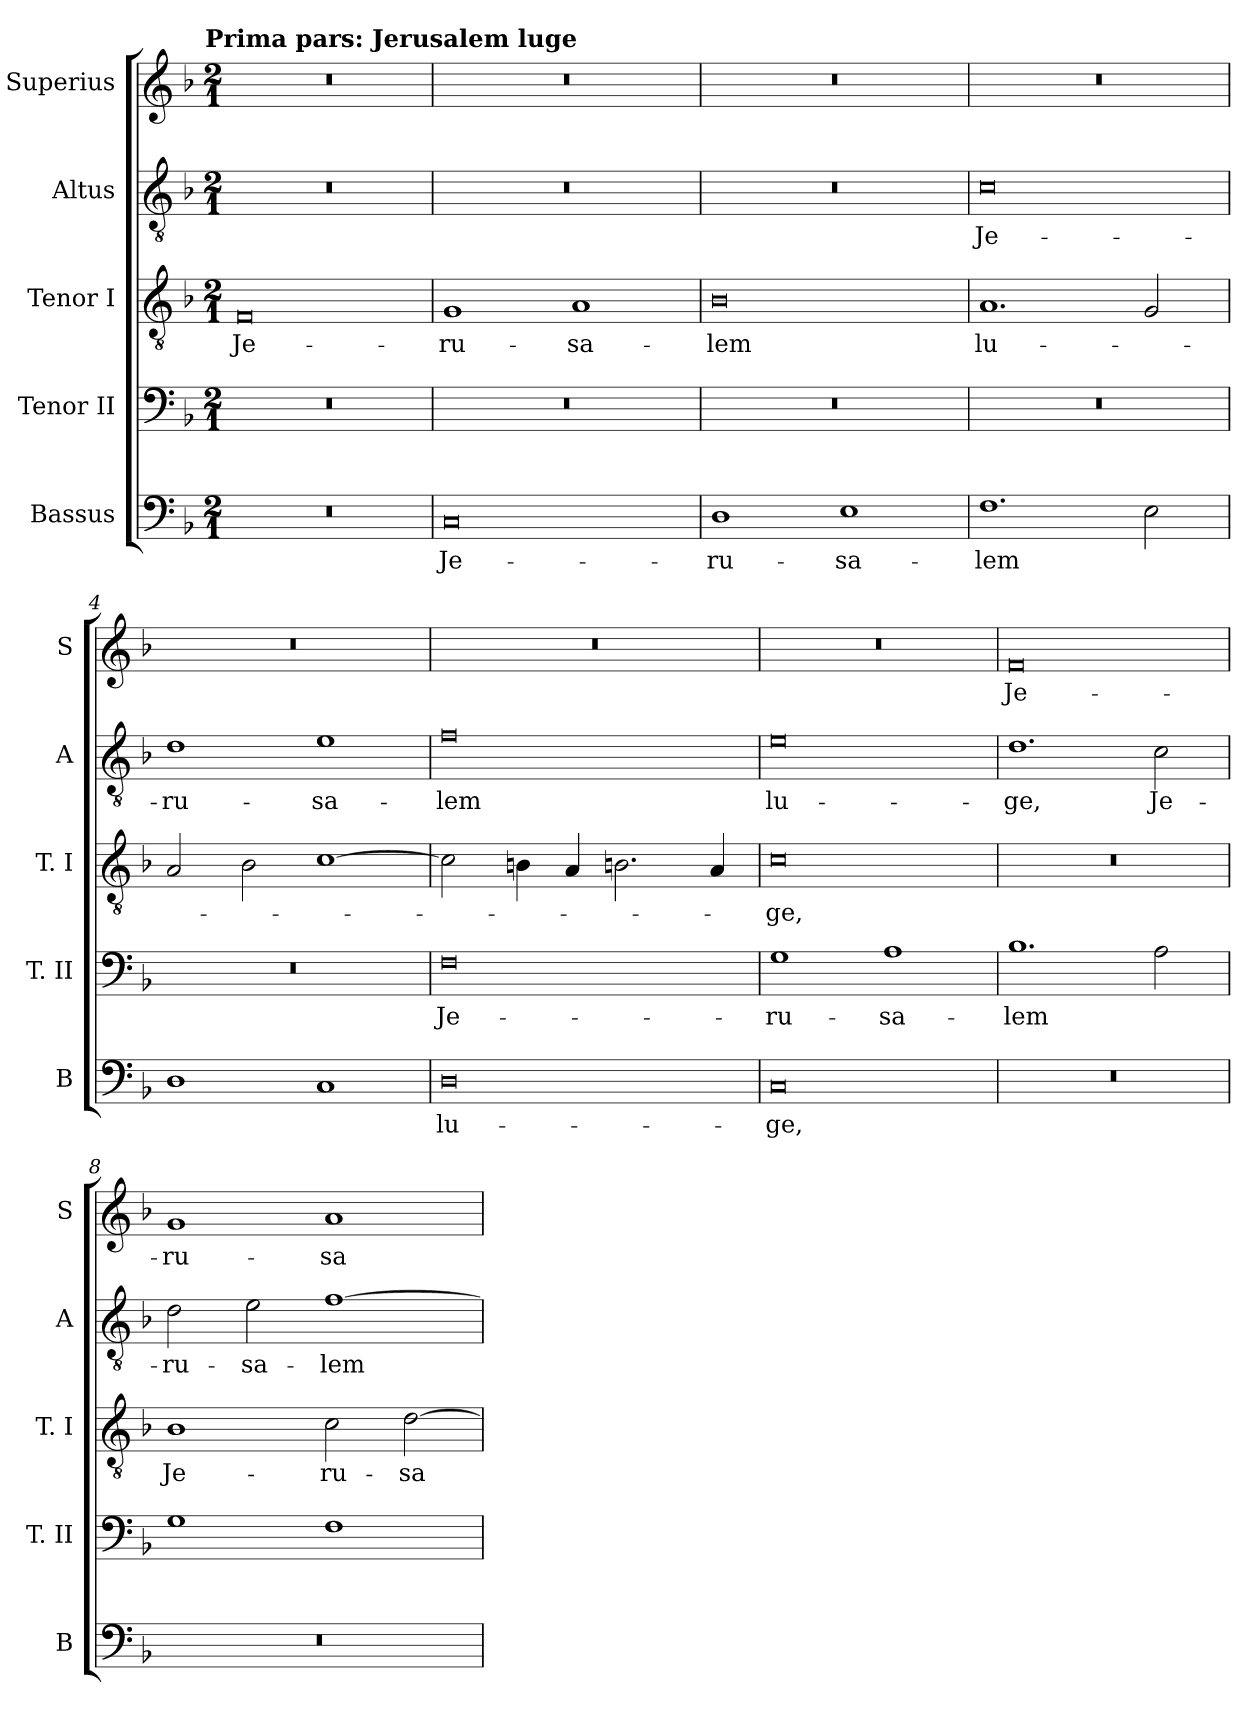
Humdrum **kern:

**kern	**text	**kern	**text	**kern	**text	**kern	**text	**kern	**text
*part5	*part5	*part4	*part4	*part3	*part3	*part2	*part2	*part1	*part1
*staff5	*staff5	*staff4	*staff4	*staff3	*staff3	*staff2	*staff2	*staff1	*staff1
*I"Bassus	*	*I"Tenor II	*	*I"Tenor I	*	*I"Altus	*	*I"Superius	*
*I'B	*	*I'T. II	*	*I'T. I	*	*I'A	*	*I'S	*
*clefF4	*	*clefF4	*	*clefGv2	*	*clefGv2	*	*clefG2	*
*k[b-]	*	*k[b-]	*	*k[b-]	*	*k[b-]	*	*k[b-]	*
*F:	*	*F:	*	*F:	*	*F:	*	*F:	*
!!LO:TX:omd:t=Prima pars&colon; Jerusalem luge
*M2/1	*	*M2/1	*	*M2/1	*	*M2/1	*	*M2/1	*
=	=	=	=	=	=	=	=	=	=
0r	.	0r	.	0F	Je-	0r	.	0r	.
=1	=1	=1	=1	=1	=1	=1	=1	=1	=1
0C	Je-	0r	.	1G	-ru-	0r	.	0r	.
.	.	.	.	1A	-sa-	.	.	.	.
=2	=2	=2	=2	=2	=2	=2	=2	=2	=2
1D	-ru-	0r	.	0B-	-lem	0r	.	0r	.
1E	-sa-	.	.	.	.	.	.	.	.
=3	=3	=3	=3	=3	=3	=3	=3	=3	=3
1.F	-lem	0r	.	1.A	lu-	0c	Je-	0r	.
2E	.	.	.	2G	.	.	.	.	.
=4	=4	=4	=4	=4	=4	=4	=4	=4	=4
1D	.	0r	.	2A	.	1d	-ru-	0r	.
.	.	.	.	2B-	.	.	.	.	.
1C	.	.	.	[1c	.	1e	-sa-	.	.
=5	=5	=5	=5	=5	=5	=5	=5	=5	=5
0D	lu-	0F	Je-	2c]	.	0f	-lem	0r	.
.	.	.	.	4Bn	.	.	.	.	.
.	.	.	.	4A	.	.	.	.	.
.	.	.	.	2.Bn	.	.	.	.	.
.	.	.	.	4A	.	.	.	.	.
=6	=6	=6	=6	=6	=6	=6	=6	=6	=6
0C	-ge,	1G	-ru-	0c	-ge,	0e	lu-	0r	.
.	.	1A	-sa-	.	.	.	.	.	.
=7	=7	=7	=7	=7	=7	=7	=7	=7	=7
0r	.	1.B-	-lem	0r	.	1.d	-ge,	0f	Je-
.	.	2A	.	.	.	2c	Je-	.	.
=8	=8	=8	=8	=8	=8	=8	=8	=8	=8
0r	.	1G	.	1B-	Je-	2d	-ru-	1g	-ru-
.	.	.	.	.	.	2e	-sa-	.	.
.	.	1F	.	2c	-ru-	[1f	-lem	1a	-sa-
.	.	.	.	[2d	-sa-	.	.	.	.
=	=	=	=	=	=	=	=	=	=
*-	*-	*-	*-	*-	*-	*-	*-	*-	*-
